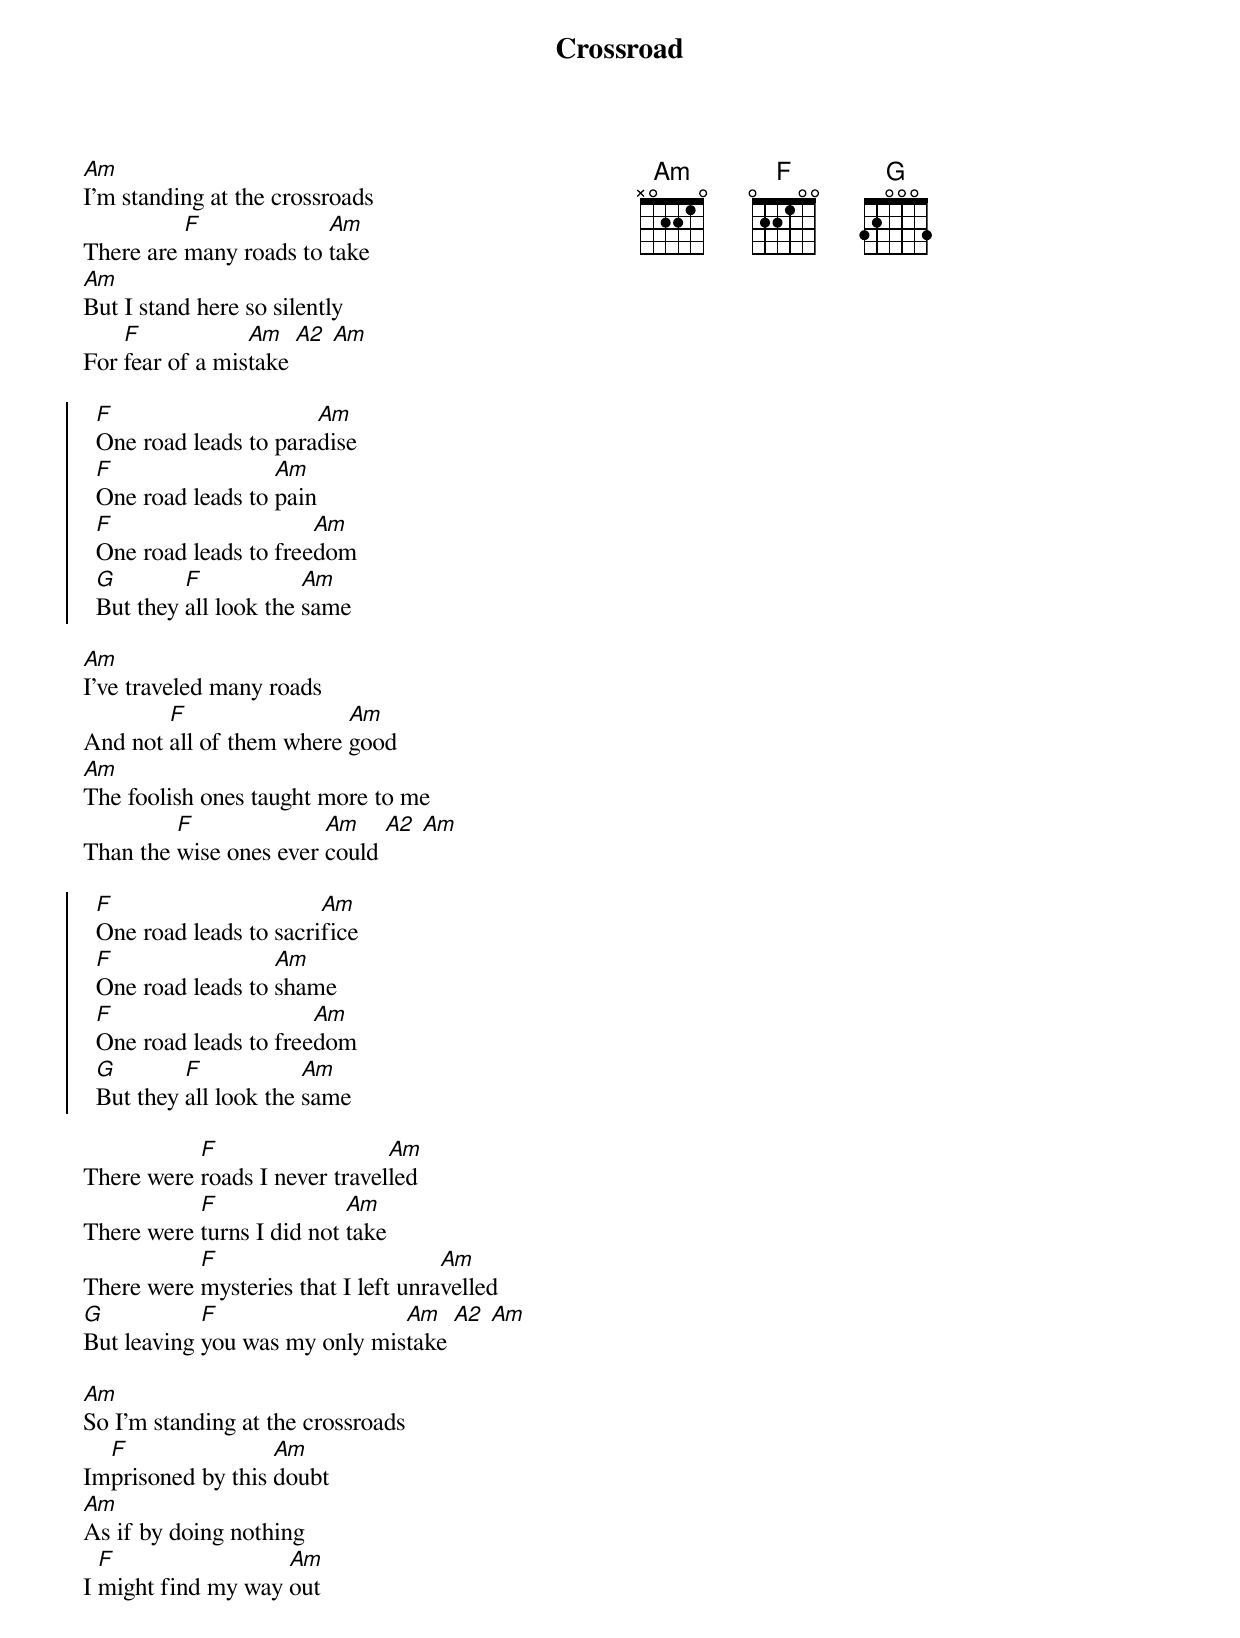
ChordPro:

{title: Crossroad}
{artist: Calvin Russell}
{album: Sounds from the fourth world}
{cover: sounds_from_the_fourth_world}
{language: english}
{columns: 2}
{define: Am frets X 0 2 2 1 0}
{define: A2 frets X 0 2 2 0 0 special}
{define: F base-fret 1 frets 0 2 2 1 0 0}
{define: G frets 3 2 0 0 0 3}

[Am]I'm standing at the crossroads
There are [F]many roads to [Am]take
[Am]But I stand here so silently
For [F]fear of a mis[Am]take [A2] [Am]

{start_of_chorus}
  [F]One road leads to para[Am]dise
  [F]One road leads to [Am]pain
  [F]One road leads to free[Am]dom
  [G]But they [F]all look the [Am]same
{end_of_chorus}

[Am]I've traveled many roads
And not [F]all of them where [Am]good
[Am]The foolish ones taught more to me
Than the [F]wise ones ever [Am]could [A2] [Am]

{start_of_chorus}
  [F]One road leads to sacri[Am]fice
  [F]One road leads to [Am]shame
  [F]One road leads to free[Am]dom
  [G]But they [F]all look the [Am]same
{end_of_chorus}

{start_of_bridge}
There were [F]roads I never travel[Am]led
There were [F]turns I did not [Am]take
There were [F]mysteries that I left unra[Am]velled
[G]But leaving [F]you was my only mis[Am]take [A2] [Am]
{end_of_bridge}

[Am]So I'm standing at the crossroads
Im[F]prisoned by this [Am]doubt
[Am]As if by doing nothing
I [F]might find my way [Am]out
